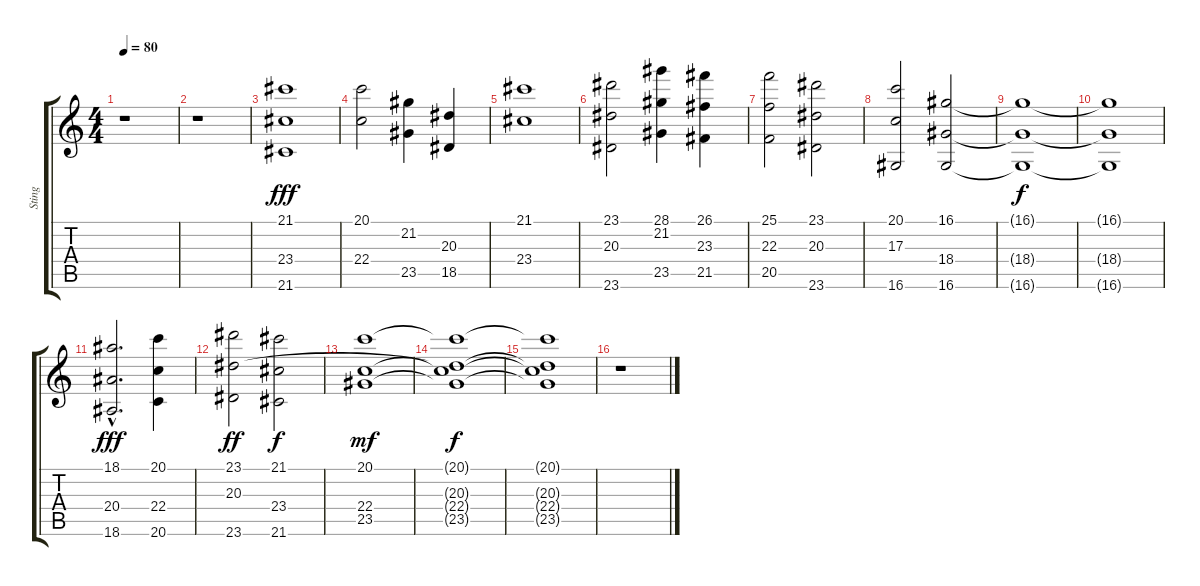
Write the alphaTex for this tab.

\track ("Sting" "Sting") {instrument stringensemble2}
\staff {score tabs}
\tuning (E4 B3 G3 D3 A2 E2) {hide}
\ts (4 4)
\tempo 80
\clef g2
\ks c
r.1{dy f} |
r.1 |
(21.1 23.4 21.6).1{dy fff} |
(20.1 22.4).2 (21.2 23.5).4 (20.3 18.5).4 |
(21.1 23.4).1 |
(23.1 20.3 23.6).2 (28.1 21.2 23.5).4 (26.1 23.3 21.5).4 |
(25.1 22.3 20.5).2 (23.1 20.3 23.6).2 |
(20.1 17.3 16.6).2 (16.1 18.4 16.6).2 |
(16.1{t} 18.4{t} 16.6{t}).1{dy f} |
(16.1{t} 18.4{t} 16.6{t}).1 |
(18.1{hac} 20.4{hac} 18.6{hac}).2{d dy fff} (20.1 22.4 20.6).4 |
(23.1 20.3 23.6).2{dy ff} (21.1 23.4 21.6).2{dy f} |
(20.1 22.4 23.5).1{dy mf} |
(20.1{t} 20.3{t} 22.4{t} 23.5{t}).1{dy f} |
(20.1{t} 20.3{t} 22.4{t} 23.5{t}).1 |
r.1
